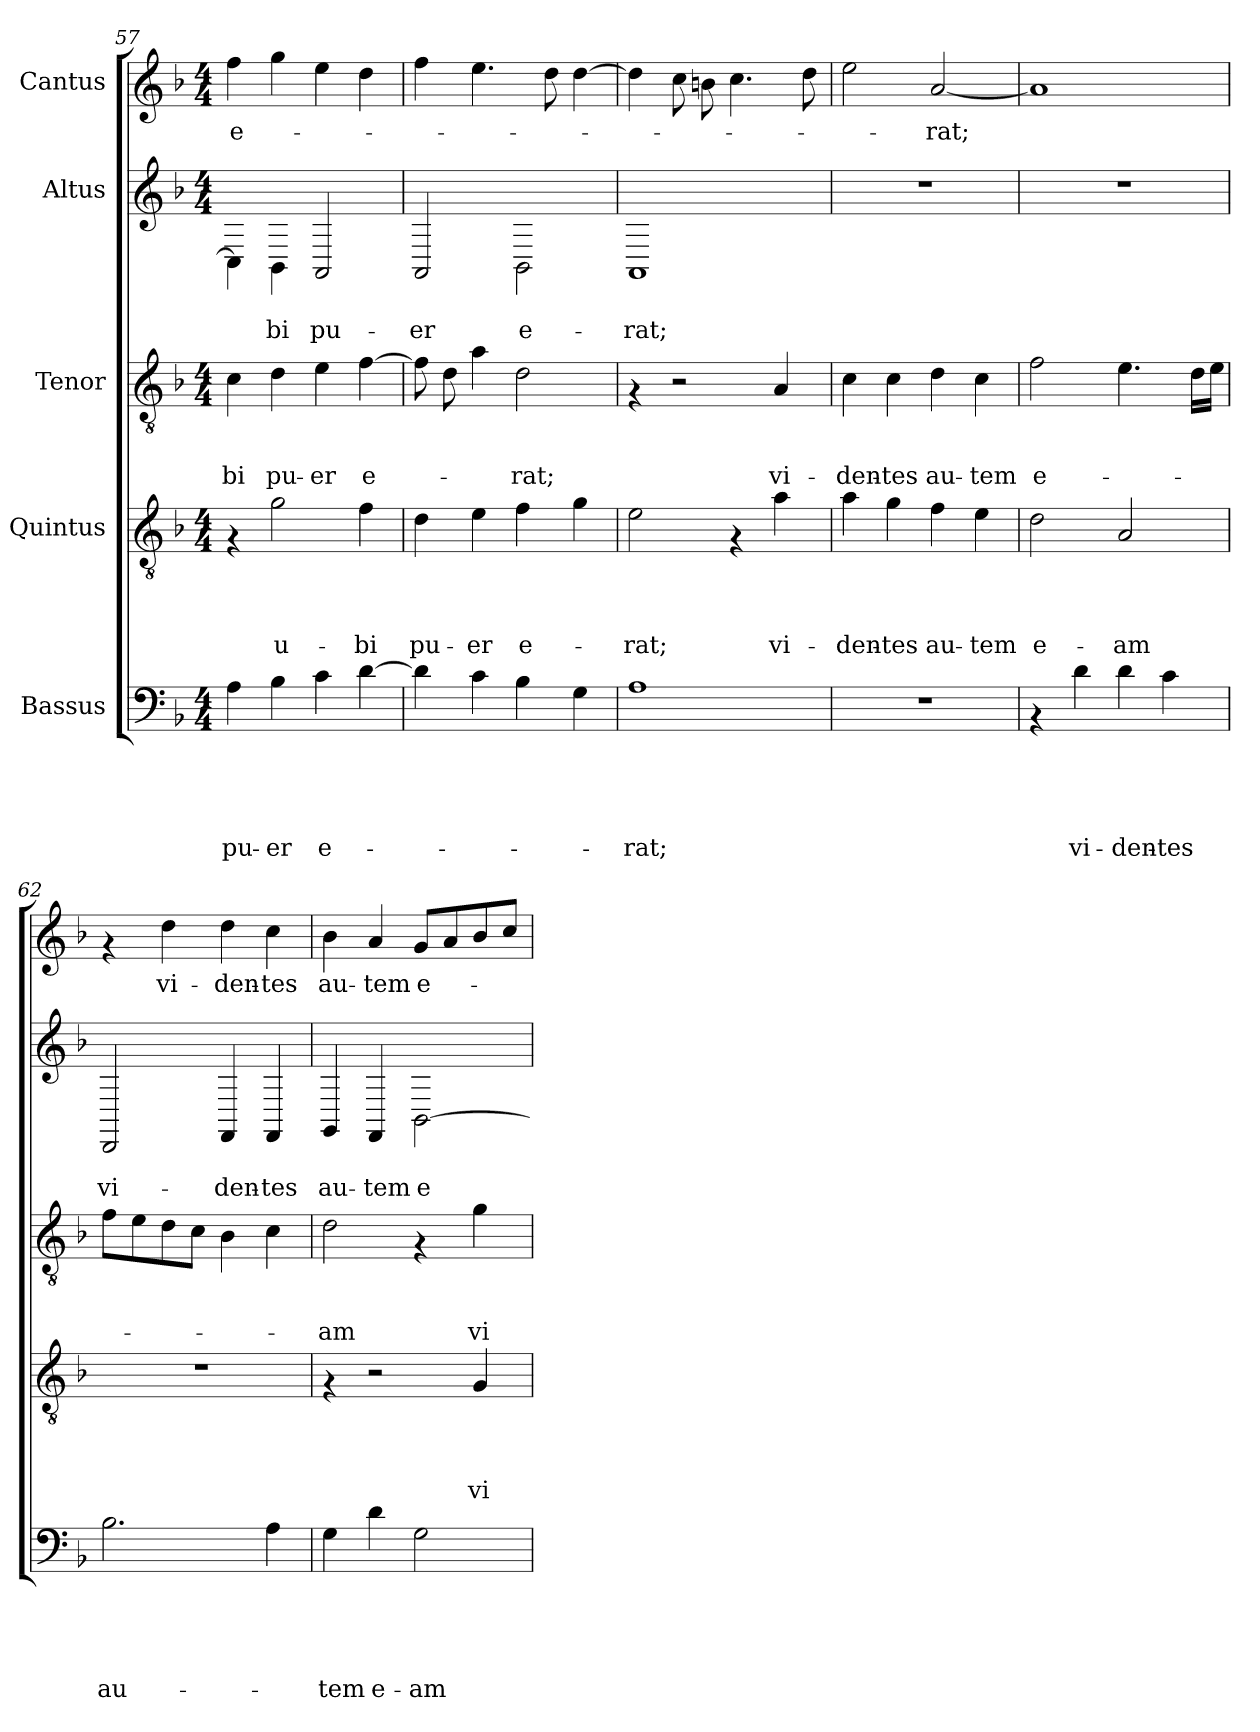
**kern	**text	**text	**text	**text	**text	**kern	**text	**text	**text	**text	**kern	**text	**text	**text	**kern	**text	**text	**kern	**text
*part5	*part5	*part5	*part5	*part5	*part5	*part4	*part4	*part4	*part4	*part4	*part3	*part3	*part3	*part3	*part2	*part2	*part2	*part1	*part1
*staff5	*staff5	*staff5	*staff5	*staff5	*staff5	*staff4	*staff4	*staff4	*staff4	*staff4	*staff3	*staff3	*staff3	*staff3	*staff2	*staff2	*staff2	*staff1	*staff1
*I"Bassus	*	*	*	*	*	*I"Quintus	*	*	*	*	*I"Tenor	*	*	*	*I"Altus	*	*	*I"Cantus	*
*clefF4	*	*	*	*	*	*clefGv2	*	*	*	*	*clefGv2	*	*	*	*clefG2	*	*	*clefG2	*
*k[b-]	*	*	*	*	*	*k[b-]	*	*	*	*	*k[b-]	*	*	*	*k[b-]	*	*	*k[b-]	*
*F:	*	*	*	*	*	*F:	*	*	*	*	*F:	*	*	*	*F:	*	*	*F:	*
*M4/4	*	*	*	*	*	*M4/4	*	*	*	*	*M4/4	*	*	*	*M4/4	*	*	*M4/4	*
=57	=57	=57	=57	=57	=57	=57	=57	=57	=57	=57	=57	=57	=57	=57	=57	=57	=57	=57	=57
!	!	!	!	!	!LO:LY:b:rj	!	!	!	!	!	!	!	!	!LO:LY:b	!	!	!	!	!LO:LY:b
4A\	.	.	.	.	pu-	4rF	.	.	.	.	4c\	.	.	-bi	4C\]	.	.	4ff\	e-
!	!	!	!	!	!LO:LY:b:rj	!	!	!	!	!LO:LY:b	!	!	!	!LO:LY:b	!	!	!LO:LY:b	!	!
4B-\	.	.	.	.	-er	2g\	.	.	.	u-	4d\	.	.	pu-	4BB-\	.	-bi	4gg\	.
!	!	!	!	!	!LO:LY:b:rj	!	!	!	!	!	!	!	!	!LO:LY:b	!	!	!LO:LY:b	!	!
4c\	.	.	.	.	e-	.	.	.	.	.	4e\	.	.	-er	2AA/	.	pu-	4ee\	.
!	!	!	!	!	!	!	!	!	!	!LO:LY:b	!	!	!	!LO:LY:b	!	!	!	!	!
[>4d\	.	.	.	.	.	4f\	.	.	.	-bi	[>4f\	.	.	e-	.	.	.	4dd\	.
=58	=58	=58	=58	=58	=58	=58	=58	=58	=58	=58	=58	=58	=58	=58	=58	=58	=58	=58	=58
!	!	!	!	!	!	!	!	!	!	!LO:LY:b	!	!	!	!	!	!	!LO:LY:b	!	!
4d\]	.	.	.	.	.	4d\	.	.	.	pu-	8f\]	.	.	.	2AA/	.	-er	4ff\	.
.	.	.	.	.	.	.	.	.	.	.	8d\	.	.	.	.	.	.	.	.
!	!	!	!	!	!	!	!	!	!	!LO:LY:b	!	!	!	!	!	!	!	!	!
4c\	.	.	.	.	.	4e\	.	.	.	-er	4a\	.	.	.	.	.	.	4.ee\	.
!	!	!	!	!	!	!	!	!	!	!LO:LY:b	!	!	!	!LO:LY:b	!	!	!LO:LY:b	!	!
4B-\	.	.	.	.	.	4f\	.	.	.	e-	2d\	.	.	-rat;	2BB-\	.	e-	.	.
.	.	.	.	.	.	.	.	.	.	.	.	.	.	.	.	.	.	8dd\	.
4G\	.	.	.	.	.	4g\	.	.	.	.	.	.	.	.	.	.	.	[>4dd\	.
=59	=59	=59	=59	=59	=59	=59	=59	=59	=59	=59	=59	=59	=59	=59	=59	=59	=59	=59	=59
!	!	!	!	!	!LO:LY:b:rj	!	!	!	!	!LO:LY:b	!	!	!	!	!	!	!LO:LY:b	!	!
1A	.	.	.	.	-rat;	2e\	.	.	.	-rat;	4rF	.	.	.	1AA	.	-rat;	4dd\]	.
.	.	.	.	.	.	.	.	.	.	.	2r	.	.	.	.	.	.	8cc\	.
.	.	.	.	.	.	.	.	.	.	.	.	.	.	.	.	.	.	8bn\	.
.	.	.	.	.	.	4rF	.	.	.	.	.	.	.	.	.	.	.	4.cc\	.
!	!	!	!	!	!	!	!	!	!	!LO:LY:b	!	!	!	!LO:LY:b	!	!	!	!	!
.	.	.	.	.	.	4a\	.	.	.	vi-	4A/	.	.	vi-	.	.	.	.	.
.	.	.	.	.	.	.	.	.	.	.	.	.	.	.	.	.	.	8dd\	.
!!LO:PB:g=z
=60	=60	=60	=60	=60	=60	=60	=60	=60	=60	=60	=60	=60	=60	=60	=60	=60	=60	=60	=60
!	!	!	!	!	!	!	!	!	!	!LO:LY:b	!	!	!	!LO:LY:b	!	!	!	!	!
1r	.	.	.	.	.	4a\	.	.	.	-den-	4c\	.	.	-den-	1r	.	.	2ee\	.
!	!	!	!	!	!	!	!	!	!	!LO:LY:b	!	!	!	!LO:LY:b	!	!	!	!	!
.	.	.	.	.	.	4g\	.	.	.	-tes	4c\	.	.	-tes	.	.	.	.	.
!	!	!	!	!	!	!	!	!	!	!LO:LY:b	!	!	!	!LO:LY:b	!	!	!	!	!LO:LY:b
.	.	.	.	.	.	4f\	.	.	.	au-	4d\	.	.	au-	.	.	.	[<2a/	-rat;
!	!	!	!	!	!	!	!	!	!	!LO:LY:b	!	!	!	!LO:LY:b	!	!	!	!	!
.	.	.	.	.	.	4e\	.	.	.	-tem	4c\	.	.	-tem	.	.	.	.	.
=61	=61	=61	=61	=61	=61	=61	=61	=61	=61	=61	=61	=61	=61	=61	=61	=61	=61	=61	=61
!	!	!	!	!	!	!	!	!	!	!LO:LY:b	!	!	!	!LO:LY:b	!	!	!	!	!
4rAA	.	.	.	.	.	2d\	.	.	.	e-	2f\	.	.	e-	1r	.	.	1a]	.
!	!	!	!	!	!LO:LY:b:rj	!	!	!	!	!	!	!	!	!	!	!	!	!	!
4d\	.	.	.	.	vi-	.	.	.	.	.	.	.	.	.	.	.	.	.	.
!	!	!	!	!	!LO:LY:b:rj	!	!	!	!	!LO:LY:b	!	!	!	!	!	!	!	!	!
4d\	.	.	.	.	-den-	2A/	.	.	.	-am	4.e\	.	.	.	.	.	.	.	.
!	!	!	!	!	!LO:LY:b:rj	!	!	!	!	!	!	!	!	!	!	!	!	!	!
4c\	.	.	.	.	-tes	.	.	.	.	.	.	.	.	.	.	.	.	.	.
.	.	.	.	.	.	.	.	.	.	.	16d\LL	.	.	.	.	.	.	.	.
.	.	.	.	.	.	.	.	.	.	.	16e\JJ	.	.	.	.	.	.	.	.
=62	=62	=62	=62	=62	=62	=62	=62	=62	=62	=62	=62	=62	=62	=62	=62	=62	=62	=62	=62
!	!	!	!	!	!LO:LY:b:rj	!	!	!	!	!	!	!	!	!	!	!	!LO:LY:b	!	!
2.B-\	.	.	.	.	au-	1r	.	.	.	.	8f\L	.	.	.	2DD/	.	vi-	4rf	.
.	.	.	.	.	.	.	.	.	.	.	8e\	.	.	.	.	.	.	.	.
!	!	!	!	!	!	!	!	!	!	!	!	!	!	!	!	!	!	!	!LO:LY:b
.	.	.	.	.	.	.	.	.	.	.	8d\	.	.	.	.	.	.	4dd\	vi-
.	.	.	.	.	.	.	.	.	.	.	8c\J	.	.	.	.	.	.	.	.
!	!	!	!	!	!	!	!	!	!	!	!	!	!	!	!	!	!LO:LY:b	!	!LO:LY:b
.	.	.	.	.	.	.	.	.	.	.	4B-\	.	.	.	4FF/	.	-den-	4dd\	-den-
!	!	!	!	!	!	!	!	!	!	!	!	!	!	!	!	!	!LO:LY:b	!	!LO:LY:b
4A\	.	.	.	.	.	.	.	.	.	.	4c\	.	.	.	4FF/	.	-tes	4cc\	-tes
=63	=63	=63	=63	=63	=63	=63	=63	=63	=63	=63	=63	=63	=63	=63	=63	=63	=63	=63	=63
!	!	!	!	!	!LO:LY:b:rj	!	!	!	!	!	!	!	!	!LO:LY:b	!	!	!LO:LY:b	!	!LO:LY:b
4G\	.	.	.	.	-tem	4rF	.	.	.	.	2d\	.	.	-am	4GG/	.	au-	4b-\	au-
!	!	!	!	!	!LO:LY:b:rj	!	!	!	!	!	!	!	!	!	!	!	!LO:LY:b	!	!LO:LY:b
4d\	.	.	.	.	e-	2r	.	.	.	.	.	.	.	.	4FF/	.	-tem	4a/	-tem
!	!	!	!	!	!LO:LY:b:rj	!	!	!	!	!	!	!	!	!	!	!	!LO:LY:b	!	!LO:LY:b
2G\	.	.	.	.	-am	.	.	.	.	.	4rF	.	.	.	[>2BB-\	.	e-	8g/L	e-
.	.	.	.	.	.	.	.	.	.	.	.	.	.	.	.	.	.	8a/	.
!	!	!	!	!	!	!	!	!	!	!LO:LY:b	!	!	!	!LO:LY:b	!	!	!	!	!
.	.	.	.	.	.	4G/	.	.	.	vi-	4g\	.	.	vi-	.	.	.	8b-/	.
.	.	.	.	.	.	.	.	.	.	.	.	.	.	.	.	.	.	8cc/J	.
=	=	=	=	=	=	=	=	=	=	=	=	=	=	=	=	=	=	=	=
*-	*-	*-	*-	*-	*-	*-	*-	*-	*-	*-	*-	*-	*-	*-	*-	*-	*-	*-	*-
